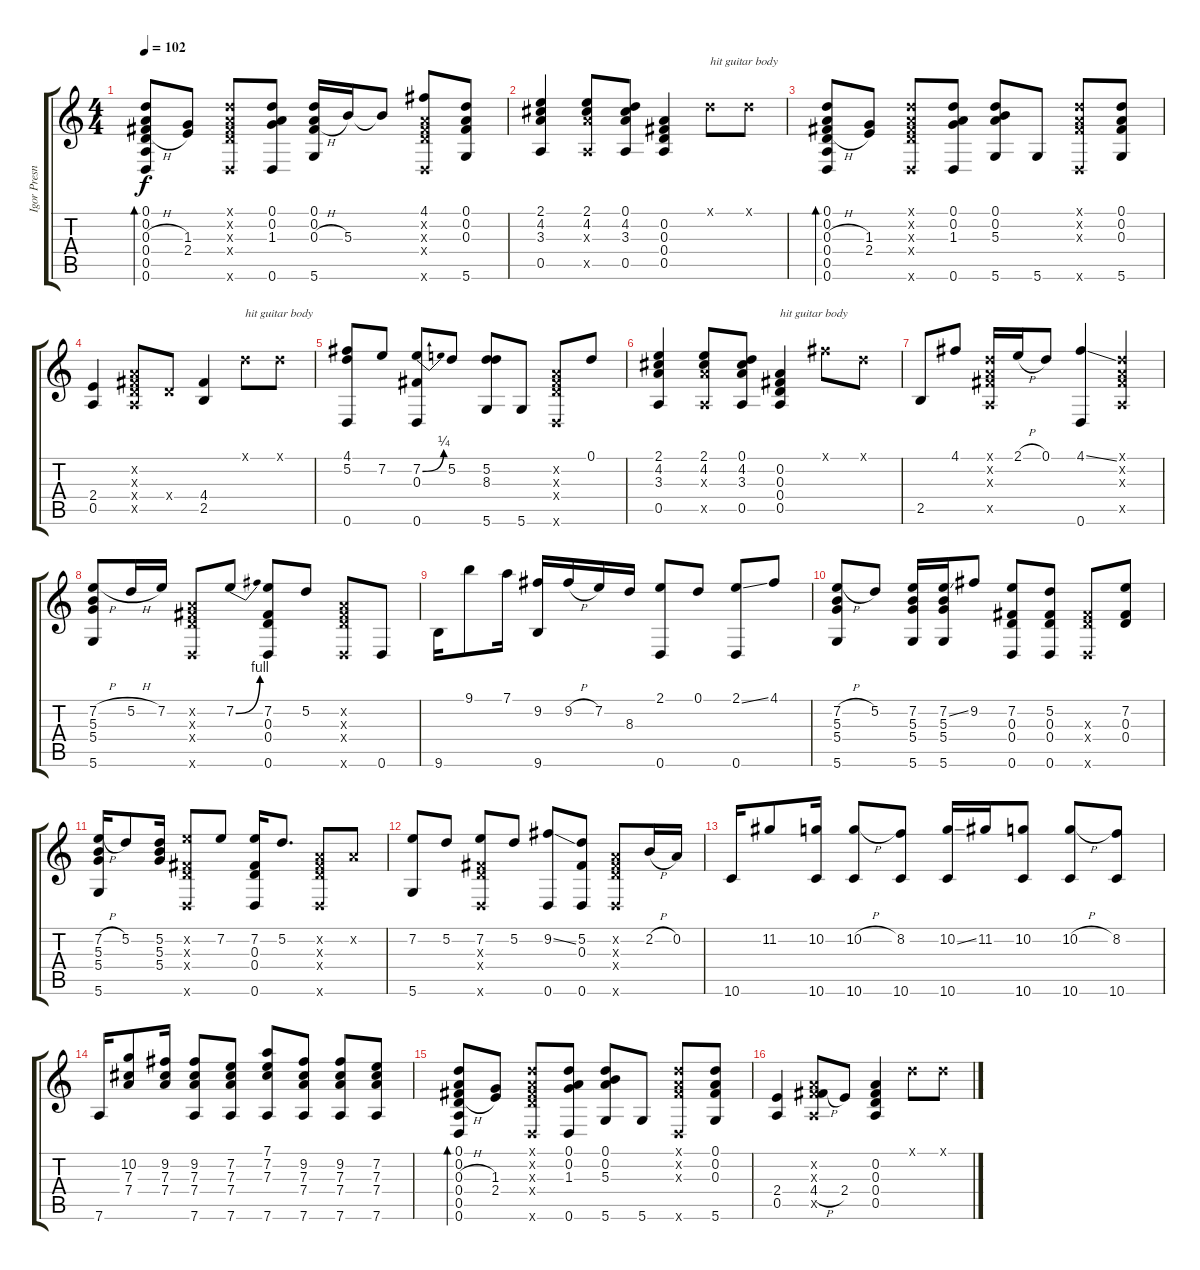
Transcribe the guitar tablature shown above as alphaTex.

\track ("Igor Presnyakov" "Igor Presn") {instrument acousticguitarnylon}
\staff {score tabs}
\tuning (D4 A3 Gb3 D3 A2 D2) {hide}
\ts (4 4)
\tempo 102
\clef g2
\ks c
(0.1 0.2 0.3{h} 0.4{h} 0.5 0.6).8{bd 480 dy f} (1.3 2.4).8 (0.1{x} 0.2{x} 0.3{x} 0.4{x} 0.6{x}).8 (0.1 0.2 1.3 0.6).8 (0.1 0.2 0.3{h} 5.6).16 5.3.16 5.3{t}.8 (4.1 0.2{x} 0.3{x} 0.4{x} 0.6{x}).8 (0.1 0.2 0.3 5.6).8 |
(2.1 4.2 3.3 0.5).4 (2.1 4.2 3.3{x} 0.5{x}).8 (0.1 4.2 3.3 0.5).8 (0.2 0.3 0.4 0.5).4 0.1{x}.8{txt "hit guitar body"} 0.1{x}.8 |
(0.1 0.2 0.3{h} 0.4{h} 0.5 0.6).8{bd 480} (1.3 2.4).8 (0.1{x} 0.2{x} 0.3{x} 0.4{x} 0.6{x}).8 (0.1 0.2 1.3 0.6).8 (0.1 0.2 5.3 5.6).8 5.6.8 (0.1{x} 0.2{x} 0.3{x} 0.6{x}).8 (0.1 0.2 0.3 5.6).8 |
(2.4 0.5).4 (0.2{x} 0.3{x} 0.4{x} 0.5{x}).8 0.4{x}.8 (4.4 2.5).4 0.1{x}.8{txt "hit guitar body"} 0.1{x}.8 |
(4.1 5.2 0.6).8 7.2.8 (7.2{be (bend 0 0 60 1)} 0.3 0.6).8 5.2.8 (5.2 8.3 5.6).8 5.6.8 (0.2{x} 0.3{x} 0.4{x} 0.6{x}).8 0.1.8 |
(2.1 4.2 3.3 0.5).4 (2.1 4.2 3.3{x} 0.5{x}).8 (0.1 4.2 3.3 0.5).8 (0.2 0.3 0.4 0.5).4{txt "hit guitar body"} 4.1{x}.8 0.1{x}.8 |
2.5.8 4.1.8 (0.1{x} 0.2{x} 0.3{x} 0.5{x}).16 2.1{h}.16 0.1.8 (4.1{ss} 0.6).4 (0.1{x} 0.2{x} 0.3{x} 0.5{x}).4 |
(7.2{h} 5.3 5.4 5.6).8 5.2{h}.16 7.2.16 (0.2{x} 0.3{x} 0.4{x} 0.6{x}).8 7.2{be (bend 0 0 60 4)}.8 (7.2 0.3 0.4 0.6).8 5.2.8 (0.2{x} 0.3{x} 0.4{x} 0.6{x}).8 0.6.8 |
9.6.16 9.1.8 7.1.16 (9.2 9.6).16 9.2{h}.16 7.2.16 8.3.16 (2.1 0.6).8 0.1.8 (2.1{ss} 0.6).8 4.1.8 |
(7.2{h} 5.3 5.4 5.6).8 5.2.8 (7.2 5.3 5.4 5.6).16 (7.2{ss} 5.3 5.4 5.6).16 9.2.8 (7.2 0.3 0.4 0.6).8 (5.2 0.3 0.4 0.6).8 (0.3{x} 0.4{x} 0.6{x}).8 (7.2 0.3 0.4).8 |
(7.2{h} 5.3 5.4 5.6).16 5.2.8 (5.2 5.3 5.4).16 (7.2{x} 0.3{x} 0.4{x} 0.6{x}).8 7.2.8 (7.2 0.3 0.4 0.6).16 5.2.8{d} (0.2{x} 0.3{x} 0.4{x} 0.6{x}).8 0.2{x}.8 |
(7.2 5.6).8 5.2.8 (7.2 0.3{x} 0.4{x} 0.6{x}).8 5.2.8 (9.2{ss} 0.6).8 (5.2 0.3 0.6).8 (0.2{x} 0.3{x} 0.4{x} 0.6{x}).8 2.2{h}.16 0.2.16 |
10.6.16 11.2.8 (10.2 10.6).16 (10.2{h} 10.6).8 (8.2 10.6).8 (10.2{ss} 10.6).16 11.2.16 (10.2 10.6).8 (10.2{h} 10.6).8 (8.2 10.6).8 |
7.6.16 (10.2 7.3 7.4).8 (9.2 7.3 7.4).16 (9.2 7.3 7.4 7.6).8 (7.2 7.3 7.4 7.6).8 (7.1 7.2 7.3 7.6).8 (9.2 7.3 7.4 7.6).8 (9.2 7.3 7.4 7.6).8 (7.2 7.3 7.4 7.6).8 |
(0.1 0.2 0.3{h} 0.4{h} 0.5 0.6).8{bd 480} (1.3 2.4).8 (0.1{x} 0.2{x} 0.3{x} 0.4{x} 0.6{x}).8 (0.1 0.2 1.3 0.6).8 (0.1 0.2 5.3 5.6).8 5.6.8 (0.1{x} 0.2{x} 0.3{x} 0.6{x}).8 (0.1 0.2 0.3 5.6).8 |
(2.4 0.5).4 (0.2{x} 0.3{x} 4.4{h} 0.5{x}).8 2.4.8 (0.2 0.3 0.4 0.5).4 0.1{x}.8 0.1{x}.8
